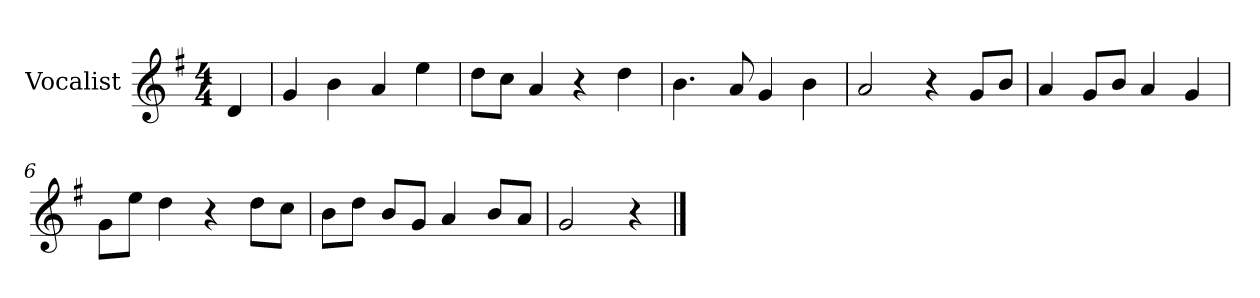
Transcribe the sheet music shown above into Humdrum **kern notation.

**kern
*part1
*staff1
*I"Vocalist
*k[f#]
*G:
*M4/4
=
4d
=1
4g
4b
4a
4ee
=2
8ddL
8ccJ
4a
4r
4dd
=3
4.b
8a
4g
4b
=4
2a
4r
8gL
8bJ
=5
4a
8gL
8bJ
4a
4g
=6
8gL
8eeJ
4dd
4r
8ddL
8ccJ
=7
8bL
8ddJ
8bL
8gJ
4a
8bL
8aJ
=8
2g
4r
==
*-
